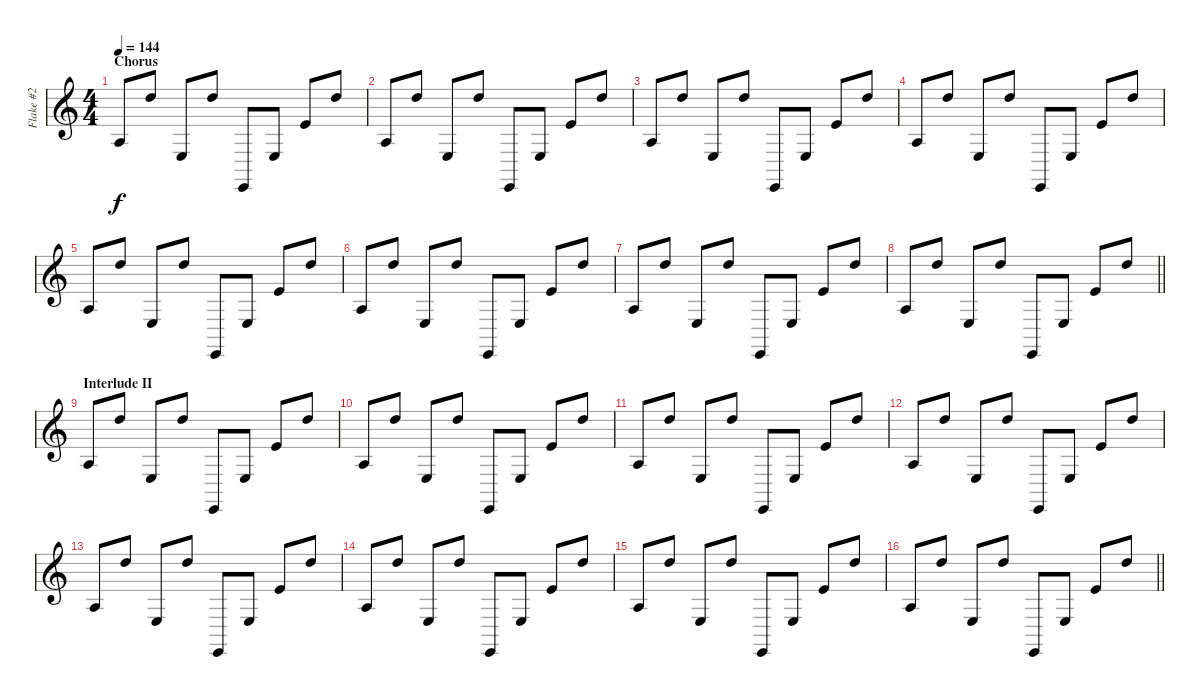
\track ("Flake #2" "Flake #2") {instrument woodblock}
\staff {score}
\tuning (E4 B3 G3 D3 A2 E2) {hide}
\ts (4 4)
\section ("" "Chorus")
\tempo 144
\clef g2
\ks c
2.3.8{dy f} 10.1.8 2.4.8 10.1.8 0.6.8 2.4.8 5.2.8 10.1.8 |
2.3.8 10.1.8 2.4.8 10.1.8 0.6.8 2.4.8 5.2.8 10.1.8 |
2.3.8 10.1.8 2.4.8 10.1.8 0.6.8 2.4.8 5.2.8 10.1.8 |
2.3.8 10.1.8 2.4.8 10.1.8 0.6.8 2.4.8 5.2.8 10.1.8 |
2.3.8 10.1.8 2.4.8 10.1.8 0.6.8 2.4.8 5.2.8 10.1.8 |
2.3.8 10.1.8 2.4.8 10.1.8 0.6.8 2.4.8 5.2.8 10.1.8 |
2.3.8 10.1.8 2.4.8 10.1.8 0.6.8 2.4.8 5.2.8 10.1.8 |
\barLineRight lightlight
2.3.8 10.1.8 2.4.8 10.1.8 0.6.8 2.4.8 5.2.8 10.1.8 |
\section ("" "Interlude II")
2.3.8 10.1.8 2.4.8 10.1.8 0.6.8 2.4.8 5.2.8 10.1.8 |
2.3.8 10.1.8 2.4.8 10.1.8 0.6.8 2.4.8 5.2.8 10.1.8 |
2.3.8 10.1.8 2.4.8 10.1.8 0.6.8 2.4.8 5.2.8 10.1.8 |
2.3.8 10.1.8 2.4.8 10.1.8 0.6.8 2.4.8 5.2.8 10.1.8 |
2.3.8 10.1.8 2.4.8 10.1.8 0.6.8 2.4.8 5.2.8 10.1.8 |
2.3.8 10.1.8 2.4.8 10.1.8 0.6.8 2.4.8 5.2.8 10.1.8 |
2.3.8 10.1.8 2.4.8 10.1.8 0.6.8 2.4.8 5.2.8 10.1.8 |
\barLineRight lightlight
2.3.8 10.1.8 2.4.8 10.1.8 0.6.8 2.4.8 5.2.8 10.1.8
